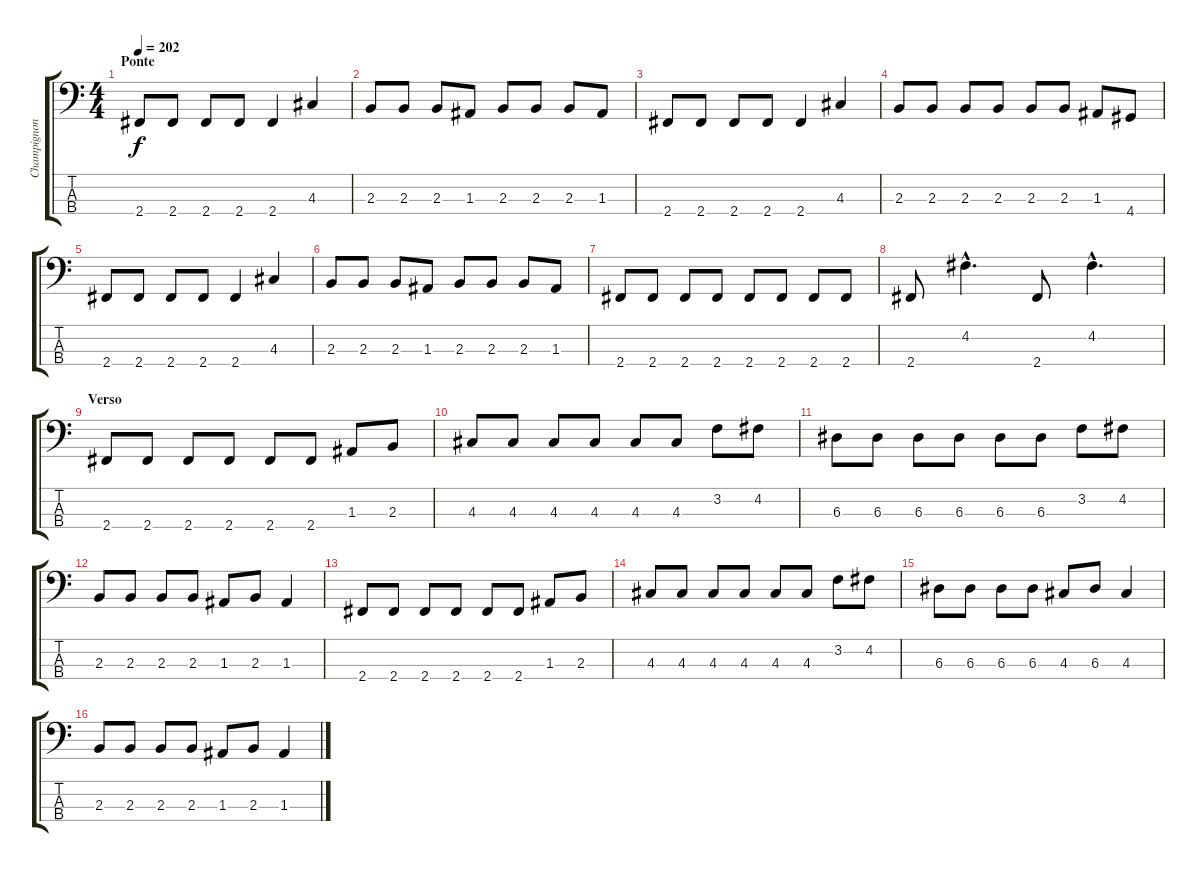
\track ("Champignon" "Champignon") {instrument slapbass2}
\staff {score tabs}
\tuning (G2 D2 A1 E1) {hide}
\ts (4 4)
\section ("" "Ponte")
\tempo 202
\clef f4
\ks c
2.4.8{dy f} 2.4.8 2.4.8 2.4.8 2.4.4 4.3.4 |
2.3.8 2.3.8 2.3.8 1.3.8 2.3.8 2.3.8 2.3.8 1.3.8 |
2.4.8 2.4.8 2.4.8 2.4.8 2.4.4 4.3.4 |
2.3.8 2.3.8 2.3.8 2.3.8 2.3.8 2.3.8 1.3.8 4.4.8 |
2.4.8 2.4.8 2.4.8 2.4.8 2.4.4 4.3.4 |
2.3.8 2.3.8 2.3.8 1.3.8 2.3.8 2.3.8 2.3.8 1.3.8 |
2.4.8 2.4.8 2.4.8 2.4.8 2.4.8 2.4.8 2.4.8 2.4.8 |
2.4.8 4.2{hac}.4{d} 2.4.8 4.2{hac}.4{d} |
\section ("" "Verso")
2.4.8 2.4.8 2.4.8 2.4.8 2.4.8 2.4.8 1.3.8 2.3.8 |
4.3.8 4.3.8 4.3.8 4.3.8 4.3.8 4.3.8 3.2.8 4.2.8 |
6.3.8 6.3.8 6.3.8 6.3.8 6.3.8 6.3.8 3.2.8 4.2.8 |
2.3.8 2.3.8 2.3.8 2.3.8 1.3.8 2.3.8 1.3.4 |
2.4.8 2.4.8 2.4.8 2.4.8 2.4.8 2.4.8 1.3.8 2.3.8 |
4.3.8 4.3.8 4.3.8 4.3.8 4.3.8 4.3.8 3.2.8 4.2.8 |
6.3.8 6.3.8 6.3.8 6.3.8 4.3.8 6.3.8 4.3.4 |
2.3.8 2.3.8 2.3.8 2.3.8 1.3.8 2.3.8 1.3.4
